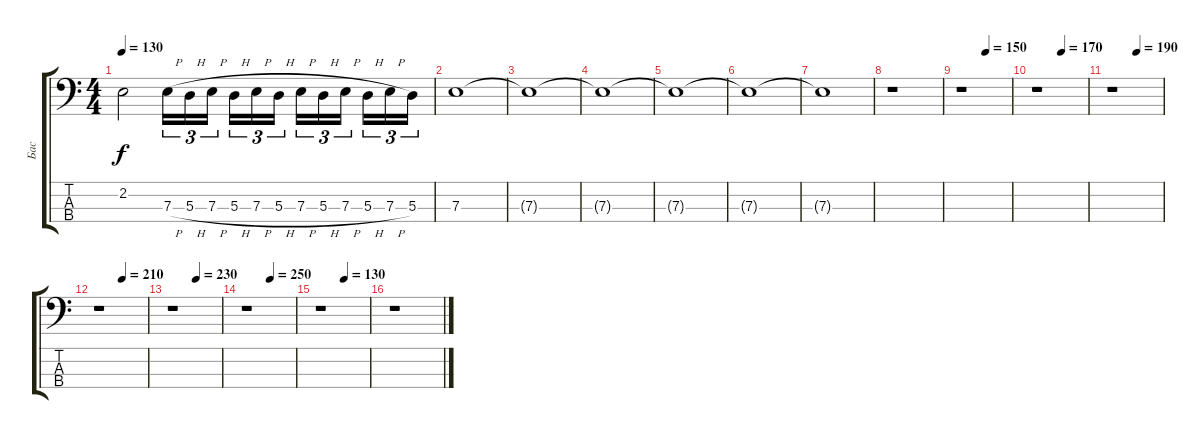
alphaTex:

\track ("Бас" "Бас") {instrument electricbassfinger}
\staff {score tabs}
\tuning (G2 D2 A1 E1) {hide}
\ts (4 4)
\tempo 130
\clef f4
\ks c
2.2.2{dy f} 7.3{h}.16{tu (3 2)} 5.3{h}.16{tu (3 2)} 7.3{h}.16{tu (3 2) beam splitsecondary} 5.3{h}.16{tu (3 2)} 7.3{h}.16{tu (3 2)} 5.3{h}.16{tu (3 2)} 7.3{h}.16{tu (3 2)} 5.3{h}.16{tu (3 2)} 7.3{h}.16{tu (3 2) beam splitsecondary} 5.3{h}.16{tu (3 2)} 7.3{h}.16{tu (3 2)} 5.3.16{tu (3 2)} |
7.3.1 |
7.3{t}.1 |
7.3{t}.1 |
7.3{t}.1 |
7.3{t}.1 |
7.3{t}.1 |
r.1 |
\tempo (150 0.5)
r.1 |
\tempo (170 0.5)
r.1 |
\tempo (190 0.5)
r.1 |
\tempo (210 0.5)
r.1 |
\tempo (230 0.5)
r.1 |
\tempo (250 0.5)
r.1 |
\tempo (130 0.5)
r.1 |
r.1
